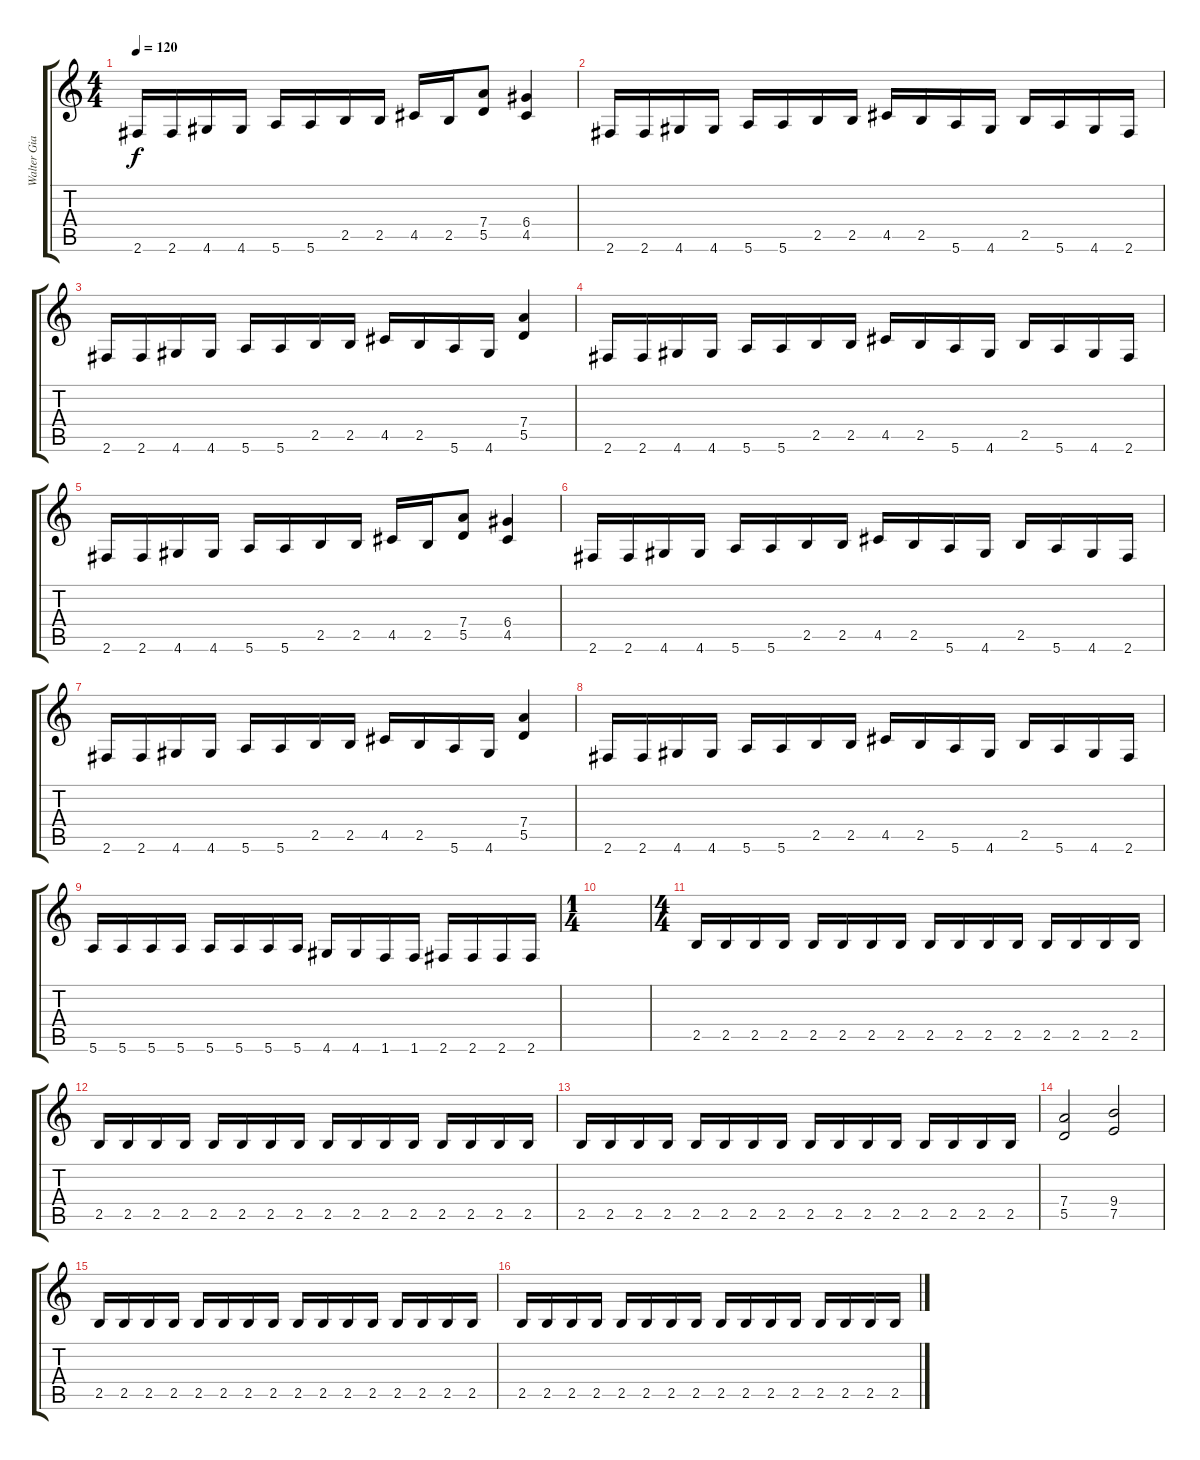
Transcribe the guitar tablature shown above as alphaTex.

\track ("Walter Giardino" "Walter Gia") {instrument overdrivenguitar}
\staff {score tabs}
\tuning (E4 B3 G3 D3 A2 E2) {hide}
\ts (4 4)
\tempo 120
\clef g2
\ks c
2.6.16{dy f} 2.6.16 4.6.16 4.6.16 5.6.16 5.6.16 2.5.16 2.5.16 4.5.16 2.5.16 (7.4 5.5).8 (6.4 4.5).4 |
2.6.16 2.6.16 4.6.16 4.6.16 5.6.16 5.6.16 2.5.16 2.5.16 4.5.16 2.5.16 5.6.16 4.6.16 2.5.16 5.6.16 4.6.16 2.6.16 |
2.6.16 2.6.16 4.6.16 4.6.16 5.6.16 5.6.16 2.5.16 2.5.16 4.5.16 2.5.16 5.6.16 4.6.16 (7.4 5.5).4 |
2.6.16 2.6.16 4.6.16 4.6.16 5.6.16 5.6.16 2.5.16 2.5.16 4.5.16 2.5.16 5.6.16 4.6.16 2.5.16 5.6.16 4.6.16 2.6.16 |
2.6.16 2.6.16 4.6.16 4.6.16 5.6.16 5.6.16 2.5.16 2.5.16 4.5.16 2.5.16 (7.4 5.5).8 (6.4 4.5).4 |
2.6.16 2.6.16 4.6.16 4.6.16 5.6.16 5.6.16 2.5.16 2.5.16 4.5.16 2.5.16 5.6.16 4.6.16 2.5.16 5.6.16 4.6.16 2.6.16 |
2.6.16 2.6.16 4.6.16 4.6.16 5.6.16 5.6.16 2.5.16 2.5.16 4.5.16 2.5.16 5.6.16 4.6.16 (7.4 5.5).4 |
2.6.16 2.6.16 4.6.16 4.6.16 5.6.16 5.6.16 2.5.16 2.5.16 4.5.16 2.5.16 5.6.16 4.6.16 2.5.16 5.6.16 4.6.16 2.6.16 |
5.6.16 5.6.16 5.6.16 5.6.16 5.6.16 5.6.16 5.6.16 5.6.16 4.6.16 4.6.16 1.6.16 1.6.16 2.6.16 2.6.16 2.6.16 2.6.16 |
\ts (1 4)
|
\ts (4 4)
2.5.16 2.5.16 2.5.16 2.5.16 2.5.16 2.5.16 2.5.16 2.5.16 2.5.16 2.5.16 2.5.16 2.5.16 2.5.16 2.5.16 2.5.16 2.5.16 |
2.5.16 2.5.16 2.5.16 2.5.16 2.5.16 2.5.16 2.5.16 2.5.16 2.5.16 2.5.16 2.5.16 2.5.16 2.5.16 2.5.16 2.5.16 2.5.16 |
2.5.16 2.5.16 2.5.16 2.5.16 2.5.16 2.5.16 2.5.16 2.5.16 2.5.16 2.5.16 2.5.16 2.5.16 2.5.16 2.5.16 2.5.16 2.5.16 |
(7.4 5.5).2 (9.4 7.5).2 |
2.5.16 2.5.16 2.5.16 2.5.16 2.5.16 2.5.16 2.5.16 2.5.16 2.5.16 2.5.16 2.5.16 2.5.16 2.5.16 2.5.16 2.5.16 2.5.16 |
2.5.16 2.5.16 2.5.16 2.5.16 2.5.16 2.5.16 2.5.16 2.5.16 2.5.16 2.5.16 2.5.16 2.5.16 2.5.16 2.5.16 2.5.16 2.5.16
